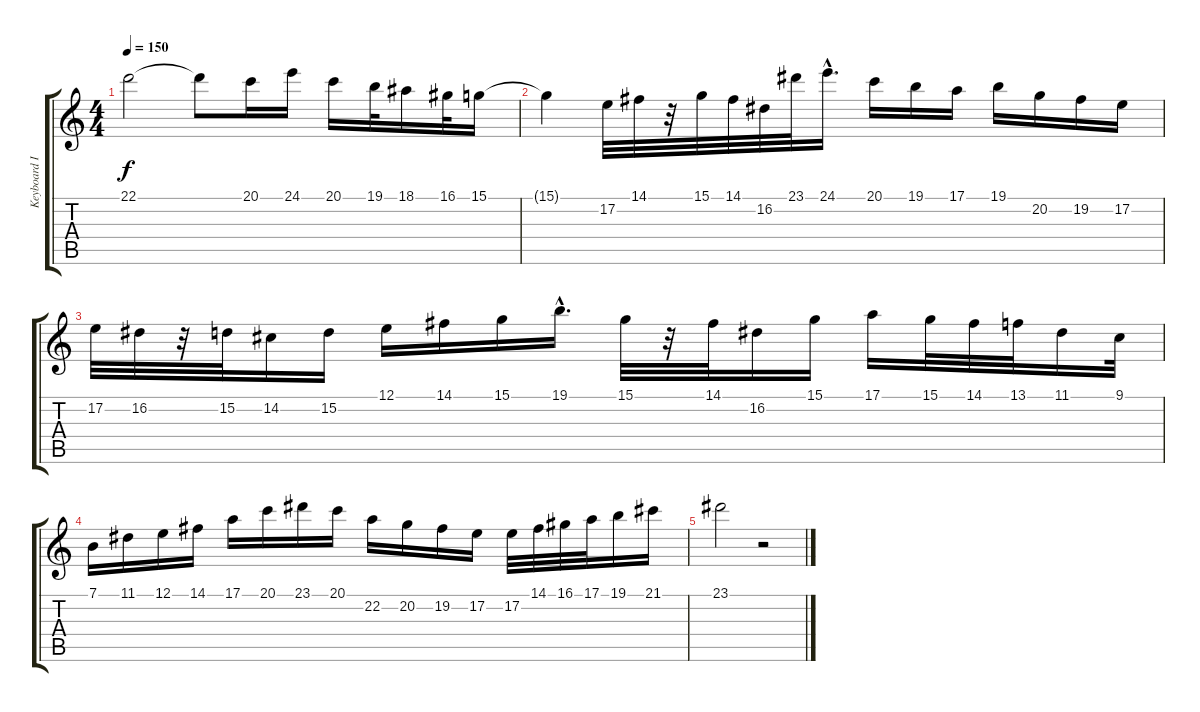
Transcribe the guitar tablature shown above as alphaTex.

\track ("Keyboard II" "Keyboard I") {instrument lead2sawtooth}
\staff {score tabs}
\tuning (E4 B3 G3 D3 A2 E2) {hide}
\ts (4 4)
\tempo 150
\clef g2
\ks c
22.1.2{dy f} 22.1{t}.8 20.1.16 24.1.16 20.1.16 19.1.32 18.1.16 16.1.32 15.1.16 |
15.1{t}.4 17.2.32 14.1.32 r.32 15.1.32 14.1.32 16.2.32 23.1.32 24.1{hac}.16{d} 20.1.16 19.1.16 17.1.16 19.1.16 20.2.16 19.2.16 17.2.16 |
17.2.32 16.2.32 r.32 15.2.32 14.2.16 15.2.16 12.1.16 14.1.16 15.1.16 19.1{hac}.16{d} 15.1.32 r.32 14.1.32 16.2.16 15.1.16 17.1.16 15.1.32 14.1.32 13.1.32 11.1.16 9.1.32 |
7.1.16 11.1.16 12.1.16 14.1.16 17.1.16 20.1.16 23.1.16 20.1.16 22.2.16 20.2.16 19.2.16 17.2.16 17.2.32 14.1.32 16.1.32 17.1.32 19.1.16 21.1.16 |
23.1.2 r.2
